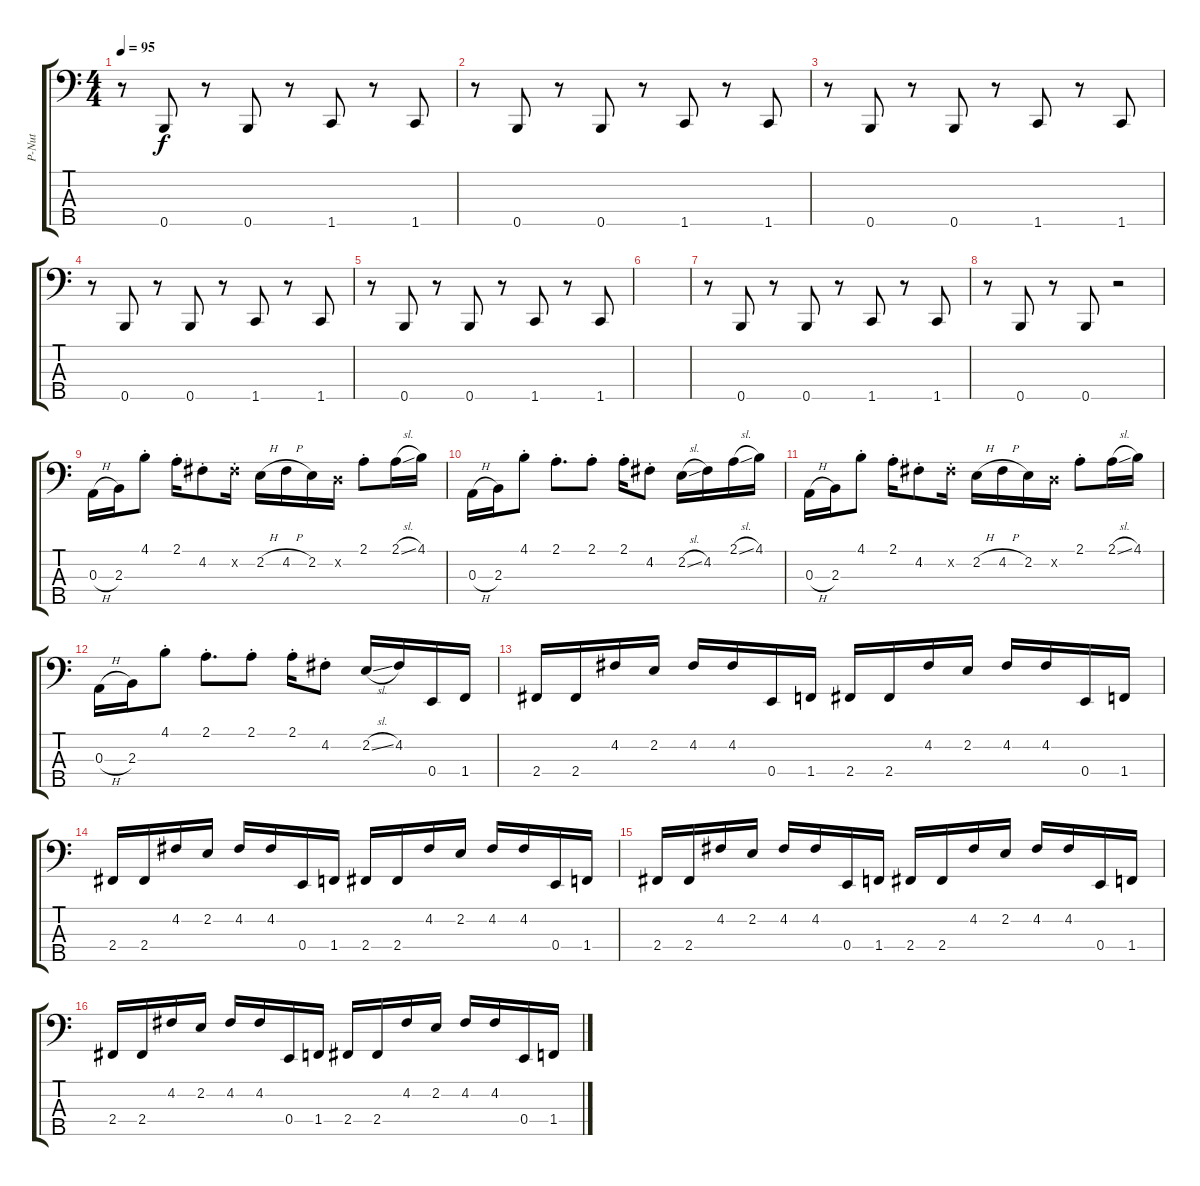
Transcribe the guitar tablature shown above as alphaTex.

\track ("P-Nut" "P-Nut") {instrument electricbassfinger}
\staff {score tabs}
\tuning (G2 D2 A1 E1 B0) {hide}
\ts (4 4)
\tempo 95
\clef f4
\ks c
r.8{dy f} 0.5.8 r.8 0.5.8 r.8 1.5.8 r.8 1.5.8 |
r.8 0.5.8 r.8 0.5.8 r.8 1.5.8 r.8 1.5.8 |
r.8 0.5.8 r.8 0.5.8 r.8 1.5.8 r.8 1.5.8 |
r.8 0.5.8 r.8 0.5.8 r.8 1.5.8 r.8 1.5.8 |
r.8 0.5.8 r.8 0.5.8 r.8 1.5.8 r.8 1.5.8 |
|
r.8 0.5.8 r.8 0.5.8 r.8 1.5.8 r.8 1.5.8 |
r.8 0.5.8 r.8 0.5.8 r.2 |
0.3{h}.16 2.3.16 4.1{st}.8 2.1{st}.16 4.2{st}.8 4.2{st x}.16 2.2{h}.16 4.2{h}.16 2.2.16 0.2{x}.16 2.1{st}.8 2.1{sl}.16 4.1.16 |
0.3{h}.16 2.3.16 4.1{st}.8 2.1{st}.8{d} 2.1{st}.8 2.1{st}.16 4.2{st}.8 2.2{sl}.16 4.2.16 2.1{sl}.16 4.1.16 |
0.3{h}.16 2.3.16 4.1{st}.8 2.1{st}.16 4.2{st}.8 4.2{st x}.16 2.2{h}.16 4.2{h}.16 2.2.16 0.2{x}.16 2.1{st}.8 2.1{sl}.16 4.1.16 |
0.3{h}.16 2.3.16 4.1{st}.8 2.1{st}.8{d} 2.1{st}.8 2.1{st}.16 4.2{st}.8 2.2{sl}.16 4.2.16 0.4.16 1.4.16 |
2.4.16 2.4.16 4.2.16 2.2.16 4.2.16 4.2.16 0.4.16 1.4.16 2.4.16 2.4.16 4.2.16 2.2.16 4.2.16 4.2.16 0.4.16 1.4.16 |
2.4.16 2.4.16 4.2.16 2.2.16 4.2.16 4.2.16 0.4.16 1.4.16 2.4.16 2.4.16 4.2.16 2.2.16 4.2.16 4.2.16 0.4.16 1.4.16 |
2.4.16 2.4.16 4.2.16 2.2.16 4.2.16 4.2.16 0.4.16 1.4.16 2.4.16 2.4.16 4.2.16 2.2.16 4.2.16 4.2.16 0.4.16 1.4.16 |
2.4.16 2.4.16 4.2.16 2.2.16 4.2.16 4.2.16 0.4.16 1.4.16 2.4.16 2.4.16 4.2.16 2.2.16 4.2.16 4.2.16 0.4.16 1.4.16
